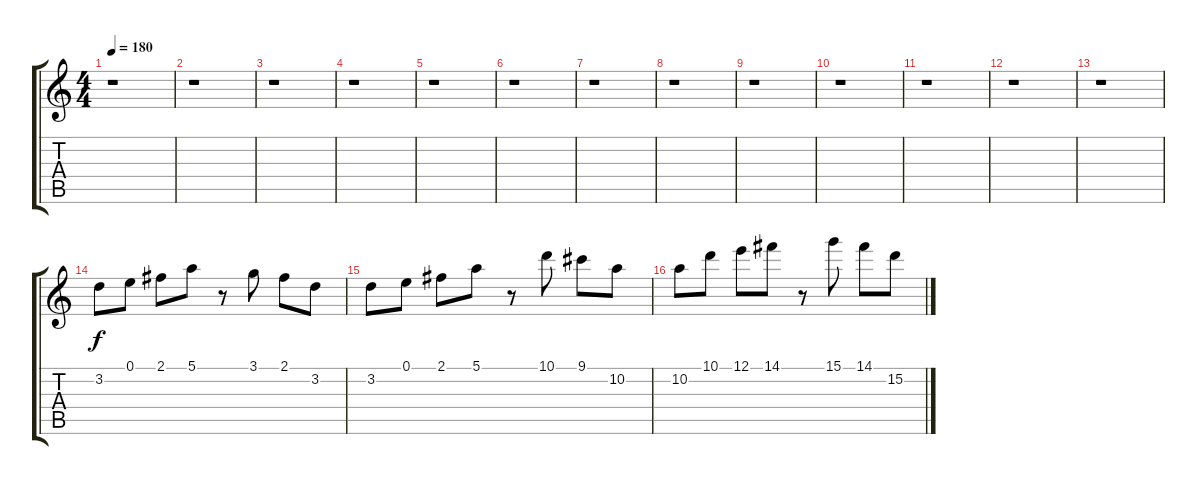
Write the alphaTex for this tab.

\track "" {instrument overdrivenguitar}
\staff {score tabs}
\tuning (E4 B3 G3 D3 A2 E2) {hide}
\ts (4 4)
\tempo 180
\clef g2
\ks c
r.1{dy f} |
r.1 |
r.1 |
r.1 |
r.1 |
r.1 |
r.1 |
r.1 |
r.1 |
r.1 |
r.1 |
r.1 |
r.1 |
3.2.8 0.1.8 2.1.8 5.1.8 r.8 3.1.8 2.1.8 3.2.8 |
3.2.8 0.1.8 2.1.8 5.1.8 r.8 10.1.8 9.1.8 10.2.8 |
10.2.8 10.1.8 12.1.8 14.1.8 r.8 15.1.8 14.1.8 15.2.8
